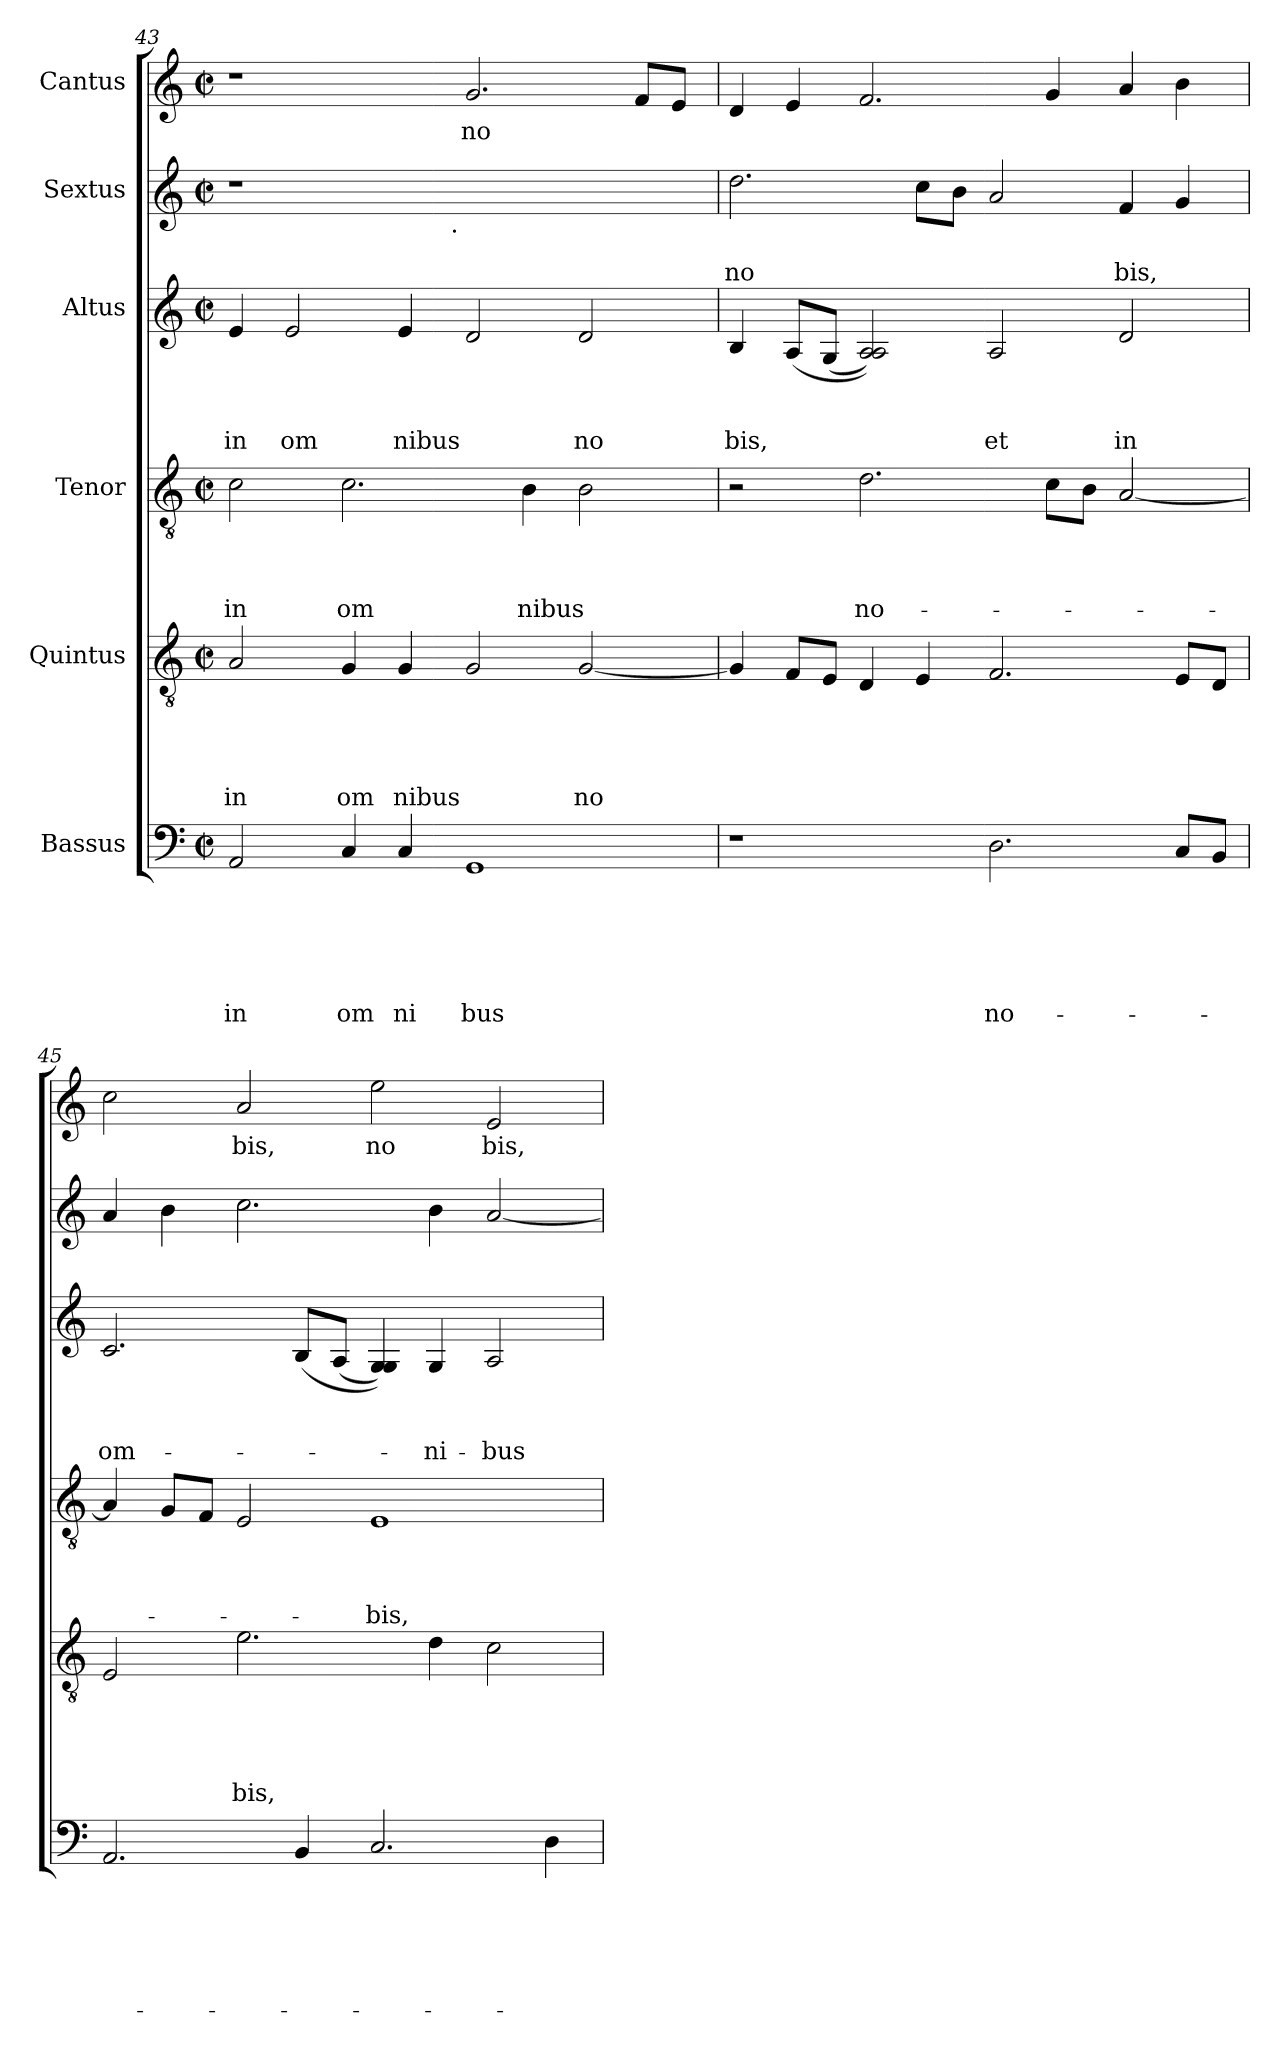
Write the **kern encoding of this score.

**kern	**text	**text	**text	**text	**text	**text	**kern	**text	**text	**text	**text	**text	**kern	**text	**text	**text	**text	**kern	**text	**text	**text	**kern	**text	**text	**kern	**text
*part6	*part6	*part6	*part6	*part6	*part6	*part6	*part5	*part5	*part5	*part5	*part5	*part5	*part4	*part4	*part4	*part4	*part4	*part3	*part3	*part3	*part3	*part2	*part2	*part2	*part1	*part1
*staff6	*staff6	*staff6	*staff6	*staff6	*staff6	*staff6	*staff5	*staff5	*staff5	*staff5	*staff5	*staff5	*staff4	*staff4	*staff4	*staff4	*staff4	*staff3	*staff3	*staff3	*staff3	*staff2	*staff2	*staff2	*staff1	*staff1
*I"Bassus	*	*	*	*	*	*	*I"Quintus	*	*	*	*	*	*I"Tenor	*	*	*	*	*I"Altus	*	*	*	*I"Sextus	*	*	*I"Cantus	*
*clefF4	*	*	*	*	*	*	*clefGv2	*	*	*	*	*	*clefGv2	*	*	*	*	*clefG2	*	*	*	*clefG2	*	*	*clefG2	*
*k[]	*	*	*	*	*	*	*k[]	*	*	*	*	*	*k[]	*	*	*	*	*k[]	*	*	*	*k[]	*	*	*k[]	*
*C:	*	*	*	*	*	*	*C:	*	*	*	*	*	*C:	*	*	*	*	*C:	*	*	*	*C:	*	*	*C:	*
*M2/2	*	*	*	*	*	*	*M2/2	*	*	*	*	*	*M2/2	*	*	*	*	*M2/2	*	*	*	*M2/2	*	*	*M2/2	*
*met(c|)	*	*	*	*	*	*	*met(c|)	*	*	*	*	*	*met(c|)	*	*	*	*	*met(c|)	*	*	*	*met(c|)	*	*	*met(c|)	*
=43	=43	=43	=43	=43	=43	=43	=43	=43	=43	=43	=43	=43	=43	=43	=43	=43	=43	=43	=43	=43	=43	=43	=43	=43	=43	=43
!	!	!	!	!	!	!LO:LY:b	!	!	!	!	!	!LO:LY:b	!	!	!	!	!LO:LY:b	!	!	!	!LO:LY:b	!	!	!	!	!
*	*	*	*	*	*	*	*	*	*	*	*	*	*	*	*	*	*	*	*	*	*	*^	*	*	*	*
2AA/	.	.	.	.	.	in	2A/	.	.	.	.	in	2c\	.	.	.	in	4e/	.	.	in	1r	2ryy	.	.	1r	.
!	!	!	!	!	!	!	!	!	!	!	!	!	!	!	!	!	!	!	!	!	!LO:LY:b	!	!	!	!	!	!
.	.	.	.	.	.	.	.	.	.	.	.	.	.	.	.	.	.	2e/	.	.	om	.	.	.	.	.	.
!	!	!	!	!	!	!LO:LY:b	!	!	!	!	!	!LO:LY:b	!	!	!	!	!LO:LY:b	!	!	!	!	!	!	!	!	!	!
4C/	.	.	.	.	.	om	4G/	.	.	.	.	om	2.c\	.	.	.	om	.	.	.	.	.	4...ryy	.	.	.	.
!	!	!	!	!	!	!LO:LY:b	!	!	!	!	!	!LO:LY:b	!	!	!	!	!	!	!	!	!LO:LY:b	!	!	!	!	!	!
4C/	.	.	.	.	.	ni	4G/	.	.	.	.	nibus	.	.	.	.	.	4e/	.	.	nibus	.	.	.	.	.	.
!	!	!	!	!	!	!	!	!	!	!	!	!	!	!	!	!	!	!	!	!	!	!	!LO:TX:b:t=.	!	!	!	!
.	.	.	.	.	.	.	.	.	.	.	.	.	.	.	.	.	.	.	.	.	.	.	1ryy	.	.	.	.
!	!	!	!	!	!	!LO:LY:b	!	!	!	!	!	!	!	!	!	!	!	!	!	!	!	!	!	!	!	!	!LO:LY:b
1GG	.	.	.	.	.	bus	2G/	.	.	.	.	.	.	.	.	.	.	2d/	.	.	.	1ryy	.	.	.	2.g/	no
!	!	!	!	!	!	!	!	!	!	!	!	!	!	!	!	!	!LO:LY:b	!	!	!	!	!	!	!	!	!	!
.	.	.	.	.	.	.	.	.	.	.	.	.	4B\	.	.	.	nibus	.	.	.	.	.	.	.	.	.	.
!	!	!	!	!	!	!	!	!	!	!	!	!LO:LY:b	!	!	!	!	!	!	!	!	!LO:LY:b	!	!	!	!	!	!
.	.	.	.	.	.	.	[<2G/	.	.	.	.	no	2B\	.	.	.	.	2d/	.	.	no	.	.	.	.	.	.
.	.	.	.	.	.	.	.	.	.	.	.	.	.	.	.	.	.	.	.	.	.	.	.	.	.	8f/L	.
.	.	.	.	.	.	.	.	.	.	.	.	.	.	.	.	.	.	.	.	.	.	.	.	.	.	8e/J	.
.	.	.	.	.	.	.	.	.	.	.	.	.	.	.	.	.	.	.	.	.	.	.	32ryy	.	.	.	.
!!LO:PB:g=z
=44	=44	=44	=44	=44	=44	=44	=44	=44	=44	=44	=44	=44	=44	=44	=44	=44	=44	=44	=44	=44	=44	=44	=44	=44	=44	=44	=44
!	!	!	!	!	!	!	!	!	!	!	!	!	!	!	!	!	!	!	!	!	!LO:LY:b	!	!	!	!LO:LY:b	!	!
*	*	*	*	*	*	*	*	*	*	*	*	*	*	*	*	*	*	*	*	*	*	*v	*v	*	*	*	*
1r	.	.	.	.	.	.	4G/]	.	.	.	.	.	2r	.	.	.	.	4B/	.	.	bis,	2.dd\	.	no	4d/	.
.	.	.	.	.	.	.	8F/L	.	.	.	.	.	.	.	.	.	.	(>8A/L	.	.	.	.	.	.	4e/	.
.	.	.	.	.	.	.	8E/J	.	.	.	.	.	.	.	.	.	.	(8G/J	.	.	.	.	.	.	.	.
!	!	!	!	!	!	!	!	!	!	!	!	!	!	!	!	!	!LO:LY:b	!	!	!	!	!	!	!	!	!
.	.	.	.	.	.	.	4D/	.	.	.	.	.	2.d\	.	.	.	no-	2A/ 2A/))	.	.	.	.	.	.	2.f/	.
.	.	.	.	.	.	.	4E/	.	.	.	.	.	.	.	.	.	.	.	.	.	.	8cc\L	.	.	.	.
.	.	.	.	.	.	.	.	.	.	.	.	.	.	.	.	.	.	.	.	.	.	8b\J	.	.	.	.
!	!	!	!	!	!	!LO:LY:b	!	!	!	!	!	!	!	!	!	!	!	!	!	!	!LO:LY:b	!	!	!	!	!
2.D\	.	.	.	.	.	no-	2.F/	.	.	.	.	.	.	.	.	.	.	2A/	.	.	et	2a/	.	.	.	.
.	.	.	.	.	.	.	.	.	.	.	.	.	8c\L	.	.	.	.	.	.	.	.	.	.	.	4g/	.
.	.	.	.	.	.	.	.	.	.	.	.	.	8B\J	.	.	.	.	.	.	.	.	.	.	.	.	.
!	!	!	!	!	!	!	!	!	!	!	!	!	!	!	!	!	!	!	!	!	!LO:LY:b	!	!	!LO:LY:b	!	!
.	.	.	.	.	.	.	.	.	.	.	.	.	[<2A/	.	.	.	.	2d/	.	.	in	4f/	.	bis,	4a/	.
8C/L	.	.	.	.	.	.	8E/L	.	.	.	.	.	.	.	.	.	.	.	.	.	.	4g/	.	.	4b\	.
8BB/J	.	.	.	.	.	.	8D/J	.	.	.	.	.	.	.	.	.	.	.	.	.	.	.	.	.	.	.
=45	=45	=45	=45	=45	=45	=45	=45	=45	=45	=45	=45	=45	=45	=45	=45	=45	=45	=45	=45	=45	=45	=45	=45	=45	=45	=45
!	!	!	!	!	!	!	!	!	!	!	!	!	!	!	!	!	!	!	!	!	!LO:LY:b	!	!	!	!	!
2.AA/	.	.	.	.	.	.	2E/	.	.	.	.	.	4A/]	.	.	.	.	2.c/	.	.	om-	4a/	.	.	2cc\	.
.	.	.	.	.	.	.	.	.	.	.	.	.	8G/L	.	.	.	.	.	.	.	.	4b\	.	.	.	.
.	.	.	.	.	.	.	.	.	.	.	.	.	8F/J	.	.	.	.	.	.	.	.	.	.	.	.	.
!	!	!	!	!	!	!	!	!	!	!	!	!LO:LY:b	!	!	!	!	!	!	!	!	!	!	!	!	!	!LO:LY:b
.	.	.	.	.	.	.	2.e\	.	.	.	.	bis,	2E/	.	.	.	.	.	.	.	.	2.cc\	.	.	2a/	bis,
4BB/	.	.	.	.	.	.	.	.	.	.	.	.	.	.	.	.	.	(>8B/L	.	.	.	.	.	.	.	.
.	.	.	.	.	.	.	.	.	.	.	.	.	.	.	.	.	.	(<8A/J	.	.	.	.	.	.	.	.
!	!	!	!	!	!	!	!	!	!	!	!	!	!	!	!	!	!LO:LY:b	!	!	!	!	!	!	!	!	!LO:LY:b
2.C/	.	.	.	.	.	.	.	.	.	.	.	.	1E	.	.	.	-bis,	4G/ 4G/))	.	.	.	.	.	.	2ee\	no
!	!	!	!	!	!	!	!	!	!	!	!	!	!	!	!	!	!	!	!	!	!LO:LY:b	!	!	!	!	!
.	.	.	.	.	.	.	4d\	.	.	.	.	.	.	.	.	.	.	4G/	.	.	-ni-	4b\	.	.	.	.
!	!	!	!	!	!	!	!	!	!	!	!	!	!	!	!	!	!	!	!	!	!LO:LY:b	!	!	!	!	!LO:LY:b
.	.	.	.	.	.	.	2c\	.	.	.	.	.	.	.	.	.	.	2A/	.	.	-bus	[<2a/	.	.	2e/	bis,
4D\	.	.	.	.	.	.	.	.	.	.	.	.	.	.	.	.	.	.	.	.	.	.	.	.	.	.
=	=	=	=	=	=	=	=	=	=	=	=	=	=	=	=	=	=	=	=	=	=	=	=	=	=	=
*-	*-	*-	*-	*-	*-	*-	*-	*-	*-	*-	*-	*-	*-	*-	*-	*-	*-	*-	*-	*-	*-	*-	*-	*-	*-	*-
